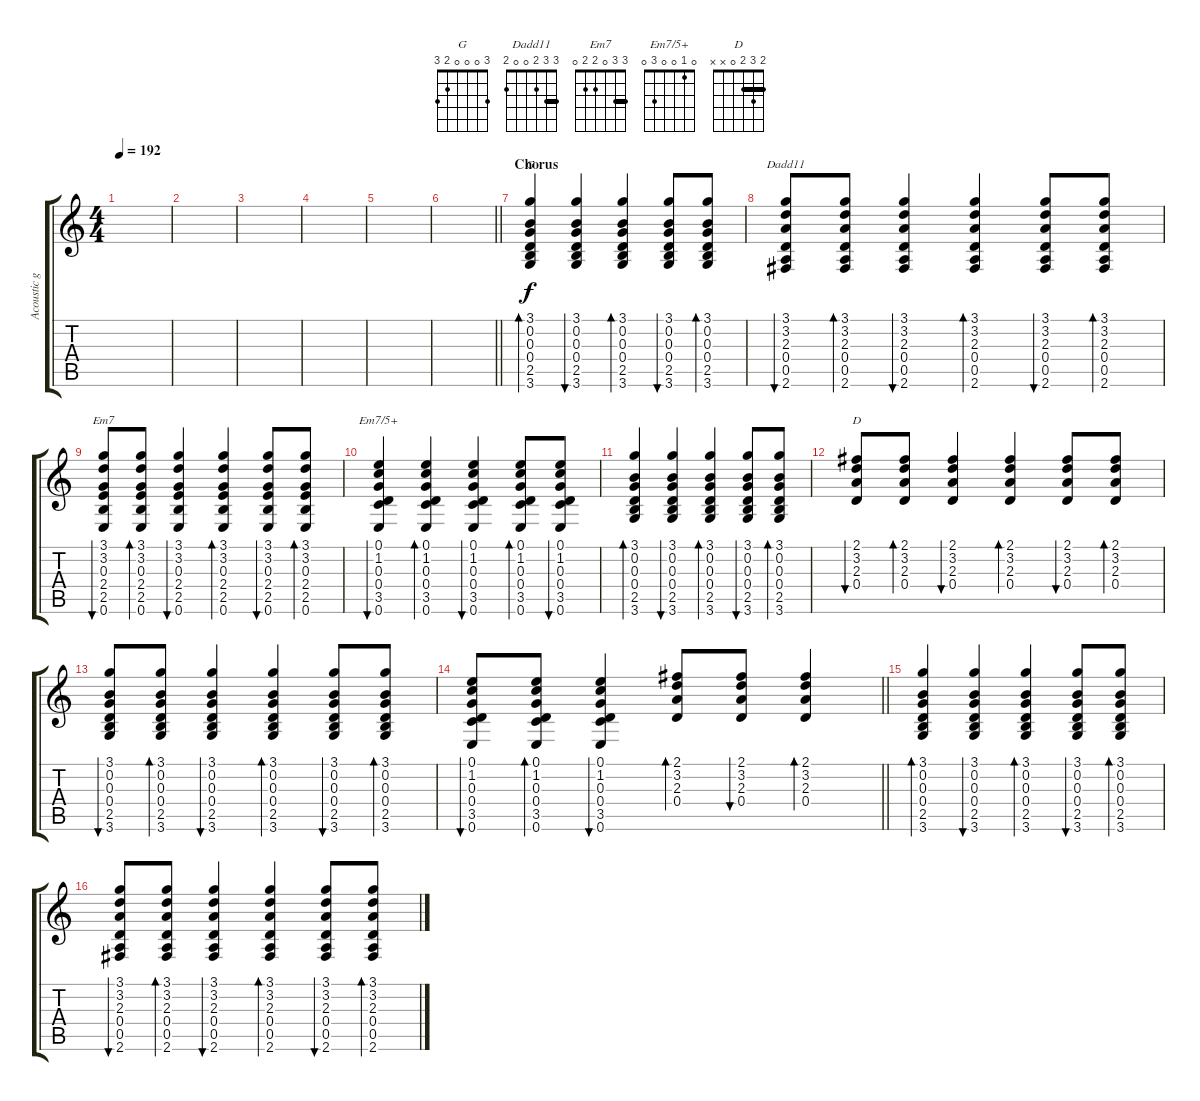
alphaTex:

\track ("Acoustic guitar" "Acoustic g") {instrument acousticguitarsteel}
\staff {score tabs}
\tuning (E4 B3 G3 D3 A2 E2) {hide}
\chord ("G" 3 0 0 0 2 3)
\chord ("Dadd11" 3 3 2 0 0 2) {barre 3}
\chord ("Em7" 3 3 0 2 2 0) {barre 3}
\chord ("Em7/5+" 0 1 0 0 3 0)
\chord ("D" 2 3 2 0 x x) {barre 2}
\ts (4 4)
\tempo 192
\clef g2
\ks c
|
|
|
|
|
\barLineRight lightlight
|
\section ("" "Chorus")
(3.1 0.2 0.3 0.4 2.5 3.6).4{bd 120 ch "G" volume 6} (3.1 0.2 0.3 0.4 2.5 3.6).4{bu 60} (3.1 0.2 0.3 0.4 2.5 3.6).4{bd 60} (3.1 0.2 0.3 0.4 2.5 3.6).8{bu 60} (3.1 0.2 0.3 0.4 2.5 3.6).8{bd 60} |
(3.1 3.2 2.3 0.4 0.5 2.6).8{bu 60 ch "Dadd11"} (3.1 3.2 2.3 0.4 0.5 2.6).8{bd 60} (3.1 3.2 2.3 0.4 0.5 2.6).4{bu 60} (3.1 3.2 2.3 0.4 0.5 2.6).4{bd 60} (3.1 3.2 2.3 0.4 0.5 2.6).8{bu 60} (3.1 3.2 2.3 0.4 0.5 2.6).8{bd 60} |
(3.1 3.2 0.3 2.4 2.5 0.6).8{bu 60 ch "Em7"} (3.1 3.2 0.3 2.4 2.5 0.6).8{bd 60} (3.1 3.2 0.3 2.4 2.5 0.6).4{bu 60} (3.1 3.2 0.3 2.4 2.5 0.6).4{bd 60} (3.1 3.2 0.3 2.4 2.5 0.6).8{bu 60} (3.1 3.2 0.3 2.4 2.5 0.6).8{bd 60} |
(0.1 1.2 0.3 0.4 3.5 0.6).4{bu 60 ch "Em7/5+"} (0.1 1.2 0.3 0.4 3.5 0.6).4{bd 60} (0.1 1.2 0.3 0.4 3.5 0.6).4{bu 60} (0.1 1.2 0.3 0.4 3.5 0.6).8{bd 60} (0.1 1.2 0.3 0.4 3.5 0.6).8{bu 60} |
(3.1 0.2 0.3 0.4 2.5 3.6).4{bd 60} (3.1 0.2 0.3 0.4 2.5 3.6).4{bu 60} (3.1 0.2 0.3 0.4 2.5 3.6).4{bd 60} (3.1 0.2 0.3 0.4 2.5 3.6).8{bu 60} (3.1 0.2 0.3 0.4 2.5 3.6).8{bd 60} |
(2.1 3.2 2.3 0.4).8{bu 60 ch "D"} (2.1 3.2 2.3 0.4).8{bd 60} (2.1 3.2 2.3 0.4).4{bu 60} (2.1 3.2 2.3 0.4).4{bd 60} (2.1 3.2 2.3 0.4).8{bu 60} (2.1 3.2 2.3 0.4).8{bd 60} |
(3.1 0.2 0.3 0.4 2.5 3.6).8{bu 60} (3.1 0.2 0.3 0.4 2.5 3.6).8{bd 60} (3.1 0.2 0.3 0.4 2.5 3.6).4{bu 60} (3.1 0.2 0.3 0.4 2.5 3.6).4{bd 60} (3.1 0.2 0.3 0.4 2.5 3.6).8{bu 60} (3.1 0.2 0.3 0.4 2.5 3.6).8{bd 60} |
\barLineRight lightlight
(0.1 1.2 0.3 0.4 3.5 0.6).8{bu 60} (0.1 1.2 0.3 0.4 3.5 0.6).8{bd 60} (0.1 1.2 0.3 0.4 3.5 0.6).4{bu 60} (2.1 3.2 2.3 0.4).8{bd 60} (2.1 3.2 2.3 0.4).8{bu 60} (2.1 3.2 2.3 0.4).4{bd 60} |
(3.1 0.2 0.3 0.4 2.5 3.6).4{bd 120} (3.1 0.2 0.3 0.4 2.5 3.6).4{bu 60} (3.1 0.2 0.3 0.4 2.5 3.6).4{bd 60} (3.1 0.2 0.3 0.4 2.5 3.6).8{bu 60} (3.1 0.2 0.3 0.4 2.5 3.6).8{bd 60} |
(3.1 3.2 2.3 0.4 0.5 2.6).8{bu 60} (3.1 3.2 2.3 0.4 0.5 2.6).8{bd 60} (3.1 3.2 2.3 0.4 0.5 2.6).4{bu 60} (3.1 3.2 2.3 0.4 0.5 2.6).4{bd 60} (3.1 3.2 2.3 0.4 0.5 2.6).8{bu 60} (3.1 3.2 2.3 0.4 0.5 2.6).8{bd 60}
